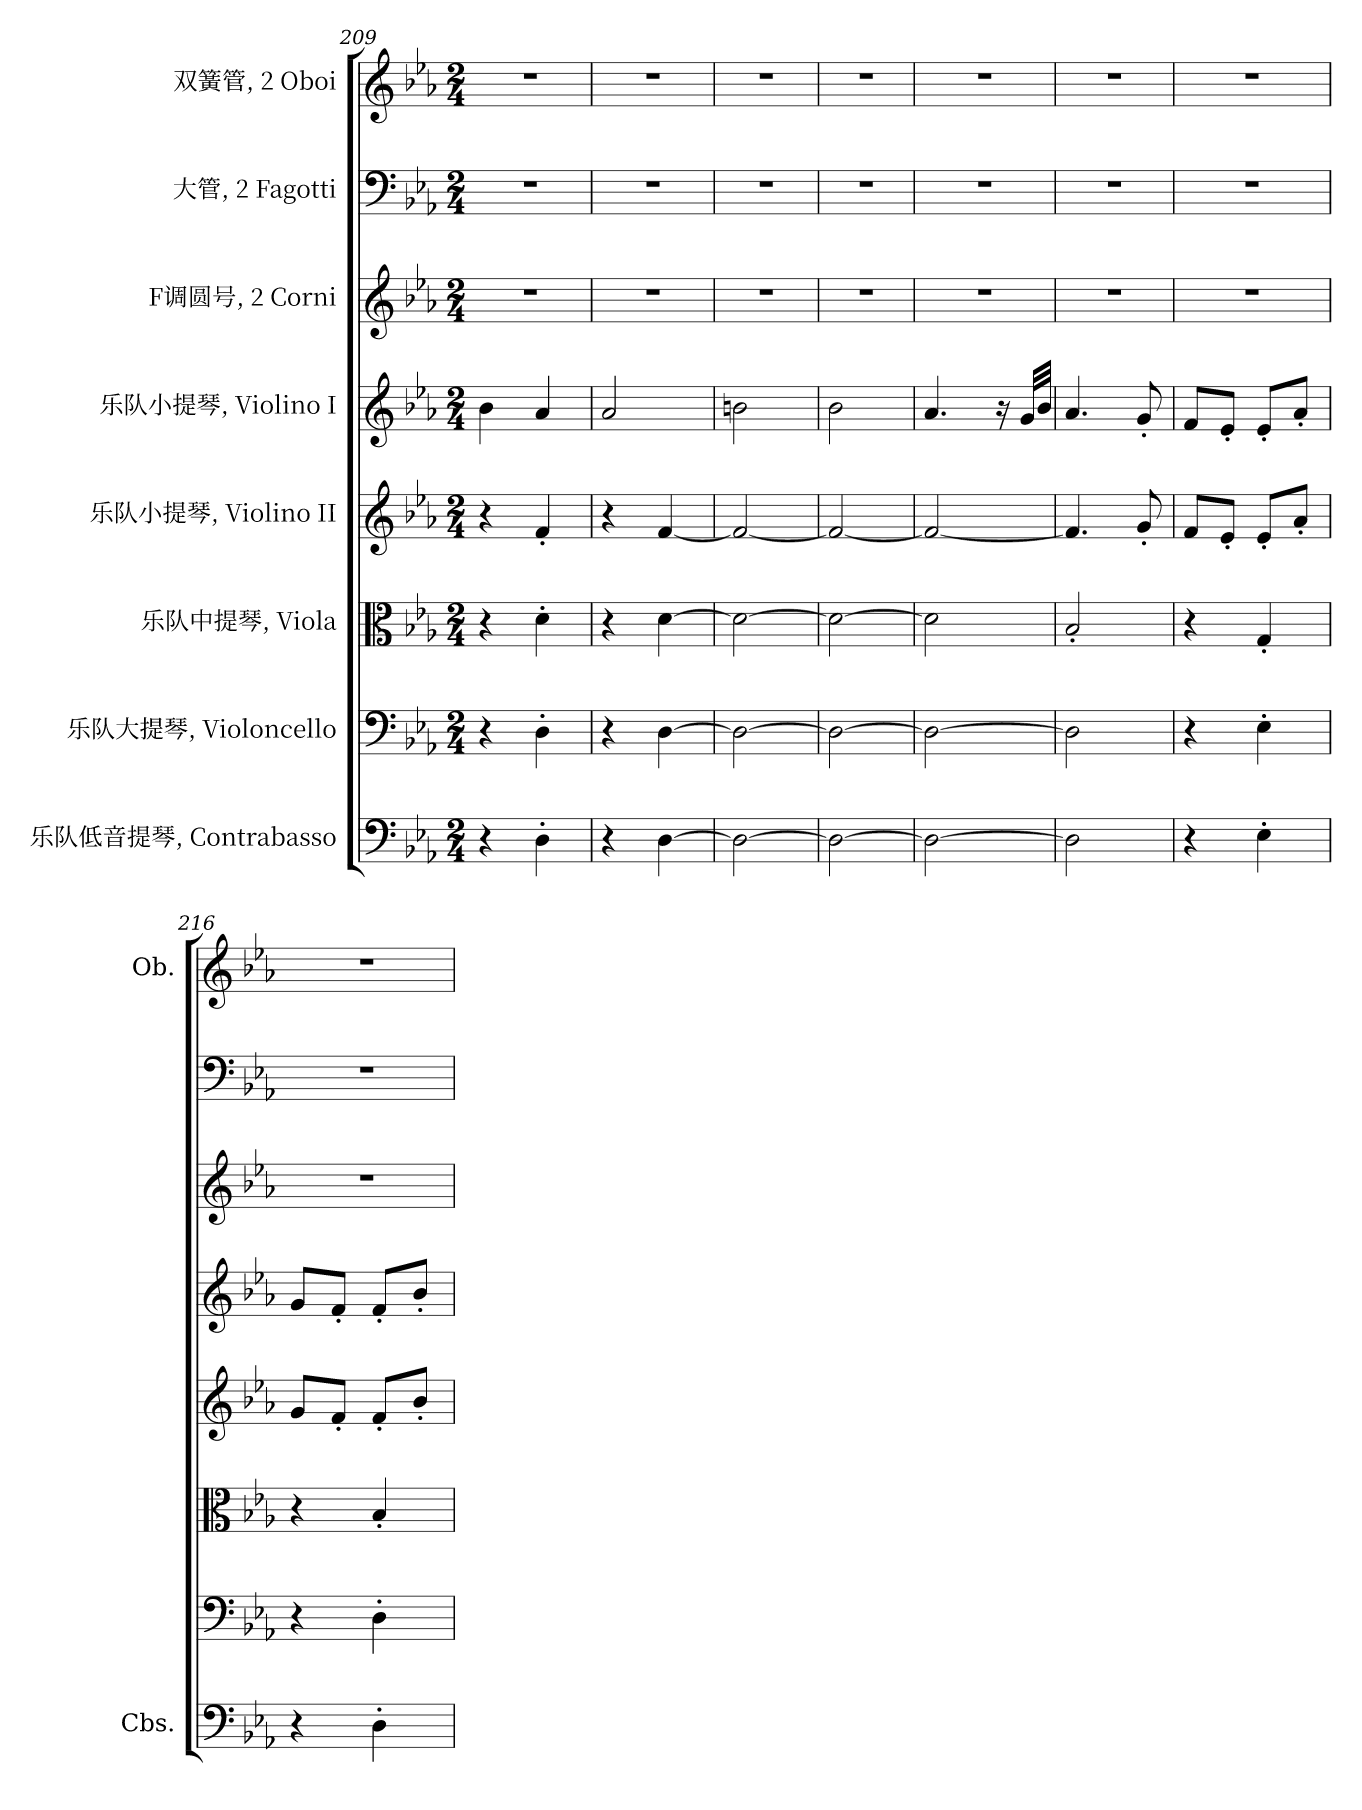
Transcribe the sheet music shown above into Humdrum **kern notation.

**kern	**kern	**kern	**kern	**kern	**kern	**kern	**kern
*part8	*part7	*part6	*part5	*part4	*part3	*part2	*part1
*staff8	*staff7	*staff6	*staff5	*staff4	*staff3	*staff2	*staff1
*I"乐队低音提琴, Contrabasso	*I"乐队大提琴, Violoncello	*I"乐队中提琴, Viola	*I"乐队小提琴, Violino II	*I"乐队小提琴, Violino I	*I"F调圆号, 2 Corni	*I"大管, 2 Fagotti	*I"双簧管, 2 Oboi
*I'Cbs.	*	*	*	*	*	*	*I'Ob.
*clefF4	*clefF4	*clefC3	*clefG2	*clefG2	*clefG2	*clefF4	*clefG2
*ITrd7c12	*	*	*	*	*ITrd4c7	*	*
*k[b-e-a-]	*k[b-e-a-]	*k[b-e-a-]	*k[b-e-a-]	*k[b-e-a-]	*k[b-e-a-d-]	*k[b-e-a-]	*k[b-e-a-]
*M2/4	*M2/4	*M2/4	*M2/4	*M2/4	*M2/4	*M2/4	*M2/4
*MM140	*MM140	*MM140	*MM140	*MM140	*MM140	*MM140	*MM140
=209	=209	=209	=209	=209	=209	=209	=209
4r	4r	4r	4r	4b-\	2r	2r	2r
4DD'\	4D'\	4d'\	4f'/	4a-/	.	.	.
=210	=210	=210	=210	=210	=210	=210	=210
*	*	*	*	*	*	*	*MM136
4r	4r	4r	4r	2a-/	2r	2r	2r
[4DD\	[4D\	[4d\	[4f/	.	.	.	.
=211	=211	=211	=211	=211	=211	=211	=211
*	*	*	*	*	*	*	*MM132
2DD\_	2D\_	2d\_	2f/_	2bn\	2r	2r	2r
=212	=212	=212	=212	=212	=212	=212	=212
*	*	*	*	*	*	*	*MM128
2DD\_	2D\_	2d\_	2f/_	2b-\	2r	2r	2r
=213	=213	=213	=213	=213	=213	=213	=213
*	*	*	*	*	*	*	*MM124
2DD\_	2D\_	2d\]	2f/_	4.a-/	2r	2r	2r
.	.	.	.	16r	.	.	.
.	.	.	.	32g/LLL	.	.	.
.	.	.	.	32b-/JJJ	.	.	.
=214	=214	=214	=214	=214	=214	=214	=214
*	*	*	*	*	*	*	*MM76
2DD\]	2D\]	2B-'/	4.f/]	4.a-/	2r	2r	2r
.	.	.	8g'/	8g'/	.	.	.
=215	=215	=215	=215	=215	=215	=215	=215
4r	4r	4r	8f/L	8f/L	2r	2r	2r
.	.	.	8e-'/J	8e-'/J	.	.	.
4EE-'\	4E-'\	4G'/	8e-'/L	8e-'/L	.	.	.
.	.	.	8a-'/J	8a-'/J	.	.	.
!!LO:PB:g=z
=216	=216	=216	=216	=216	=216	=216	=216
4r	4r	4r	8g/L	8g/L	2r	2r	2r
.	.	.	8f'/J	8f'/J	.	.	.
4DD'\	4D'\	4B-'/	8f'/L	8f'/L	.	.	.
.	.	.	8b-'/J	8b-'/J	.	.	.
=	=	=	=	=	=	=	=
*-	*-	*-	*-	*-	*-	*-	*-
